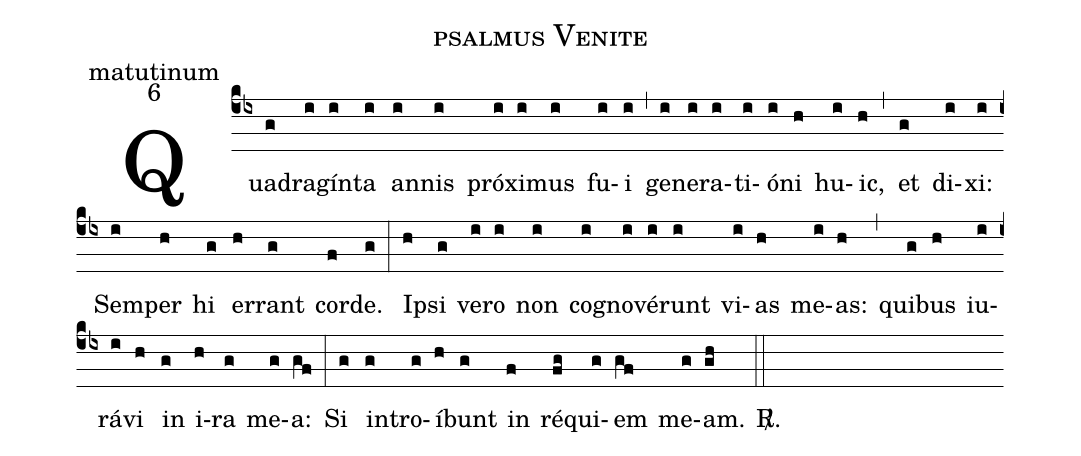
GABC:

name: psalmus Venite;
office-part: matutinum;
mode: 6;
%%
(cb4)
Quad(g)ra(i)gín(i)ta(i) an(i)nis(i) pró(i)xi(i)mus(i) fu(i)i(i) (,)
ge(i)ne(i)ra(i)ti(i)ó(i)ni(h) hu(i)ic,(h) (,)
et(g) di(i)xi:(i) Sem(i)per(h) hi(g) er(h)rant(g) cor(f)de.(g) (:)
Ip(h)si(g) ve(i)ro(i) non(i) co(i)gno(i)vé(i)runt(i) vi(i)as(h) me(i)as:(h) (,)
qui(g)bus(h) iu(i)rá(i)vi(h) in(g) i(h)ra(g) me(g)a:(gf) (:)
Si(g) in(g)tro(g)í(h)bunt(g) in(f) ré(fg)qui(g)em(gf) me(g)am.(gh) <sp>R/</sp>.(::)
